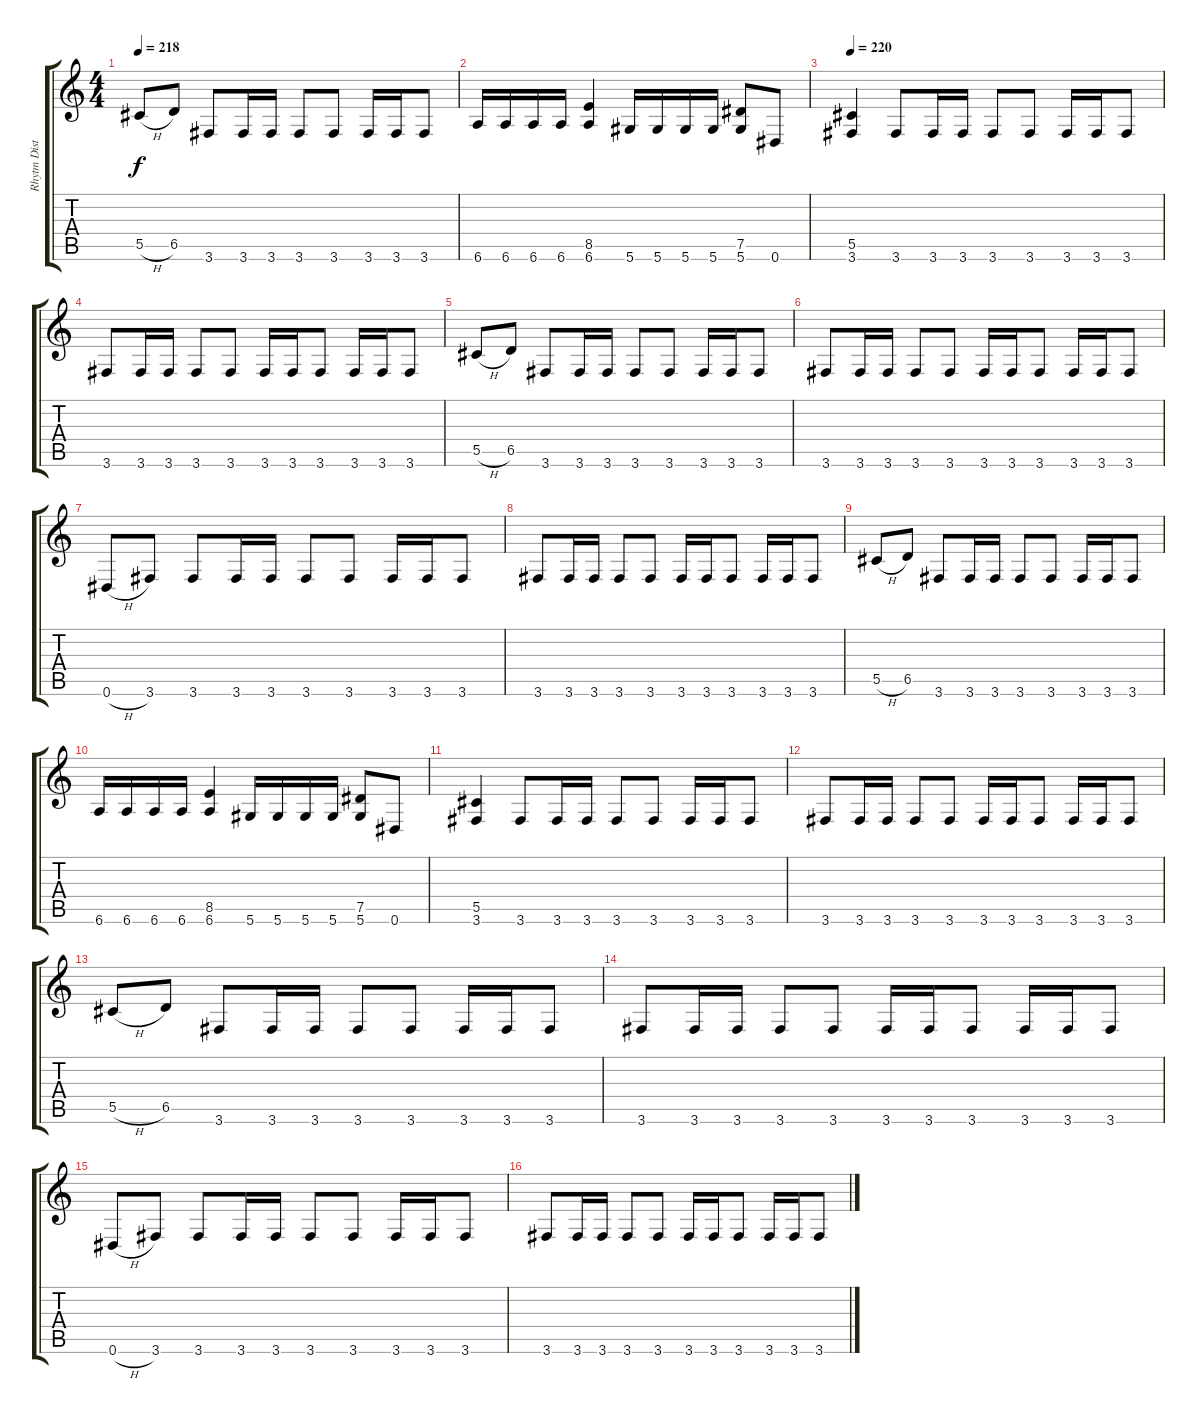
\track ("Rhytm Distortion" "Rhytm Dist") {instrument distortionguitar}
\staff {score tabs}
\tuning (Eb4 Bb3 Gb3 Db3 Ab2 Eb2) {hide}
\ts (4 4)
\tempo 218
\clef g2
\ks c
5.5{h}.8{dy f} 6.5.8 3.6.8 3.6.16 3.6.16 3.6.8 3.6.8 3.6.16 3.6.16 3.6.8 |
6.6.16 6.6.16 6.6.16 6.6.16 (8.5 6.6).4 5.6.16 5.6.16 5.6.16 5.6.16 (7.5 5.6).8 0.6.8 |
\tempo 220
(5.5 3.6).4 3.6.8 3.6.16 3.6.16 3.6.8 3.6.8 3.6.16 3.6.16 3.6.8 |
3.6.8 3.6.16 3.6.16 3.6.8 3.6.8 3.6.16 3.6.16 3.6.8 3.6.16 3.6.16 3.6.8 |
5.5{h}.8 6.5.8 3.6.8 3.6.16 3.6.16 3.6.8 3.6.8 3.6.16 3.6.16 3.6.8 |
3.6.8 3.6.16 3.6.16 3.6.8 3.6.8 3.6.16 3.6.16 3.6.8 3.6.16 3.6.16 3.6.8 |
0.6{h}.8 3.6.8 3.6.8 3.6.16 3.6.16 3.6.8 3.6.8 3.6.16 3.6.16 3.6.8 |
3.6.8 3.6.16 3.6.16 3.6.8 3.6.8 3.6.16 3.6.16 3.6.8 3.6.16 3.6.16 3.6.8 |
5.5{h}.8 6.5.8 3.6.8 3.6.16 3.6.16 3.6.8 3.6.8 3.6.16 3.6.16 3.6.8 |
6.6.16 6.6.16 6.6.16 6.6.16 (8.5 6.6).4 5.6.16 5.6.16 5.6.16 5.6.16 (7.5 5.6).8 0.6.8 |
(5.5 3.6).4 3.6.8 3.6.16 3.6.16 3.6.8 3.6.8 3.6.16 3.6.16 3.6.8 |
3.6.8 3.6.16 3.6.16 3.6.8 3.6.8 3.6.16 3.6.16 3.6.8 3.6.16 3.6.16 3.6.8 |
5.5{h}.8 6.5.8 3.6.8 3.6.16 3.6.16 3.6.8 3.6.8 3.6.16 3.6.16 3.6.8 |
3.6.8 3.6.16 3.6.16 3.6.8 3.6.8 3.6.16 3.6.16 3.6.8 3.6.16 3.6.16 3.6.8 |
0.6{h}.8 3.6.8 3.6.8 3.6.16 3.6.16 3.6.8 3.6.8 3.6.16 3.6.16 3.6.8 |
3.6.8 3.6.16 3.6.16 3.6.8 3.6.8 3.6.16 3.6.16 3.6.8 3.6.16 3.6.16 3.6.8
